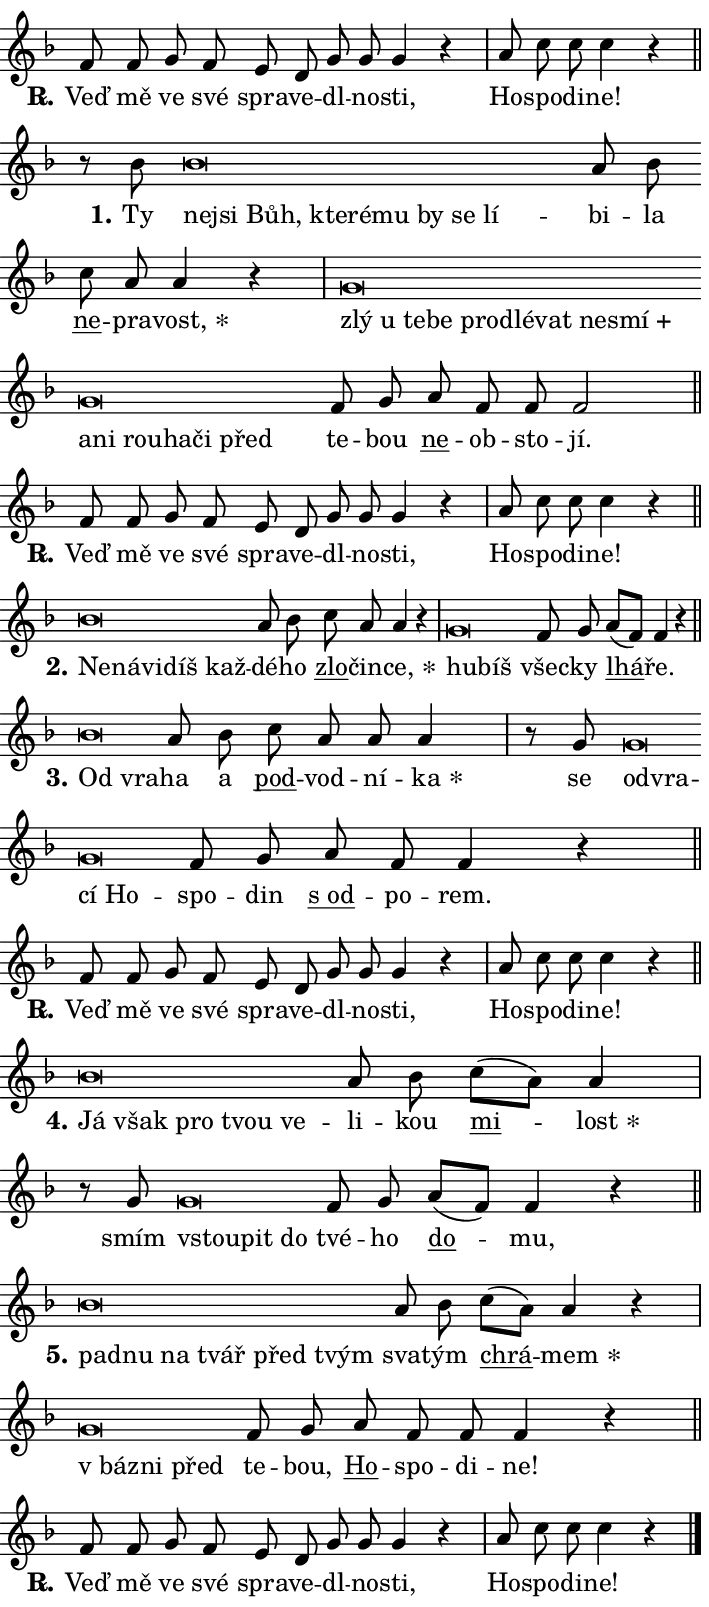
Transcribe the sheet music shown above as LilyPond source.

\version "2.24.0"
\header { tagline = "" }
\paper {
  indent = 0\cm
  top-margin = 0\cm
  right-margin = 0.13\cm % to fit lyric hyphens
  bottom-margin = 0\cm
  left-margin = 0\cm
  paper-width = 12\cm
  page-breaking = #ly:one-page-breaking
  system-system-spacing.basic-distance = #11
  score-system-spacing.basic-distance = #11
  ragged-last = ##f
}


%% Author: Thomas Morley
%% https://lists.gnu.org/archive/html/lilypond-user/2020-05/msg00002.html
#(define (line-position grob)
"Returns position of @var[grob} in current system:
   @code{'start}, if at first time-step
   @code{'end}, if at last time-step
   @code{'middle} otherwise
"
  (let* ((col (ly:item-get-column grob))
         (ln (ly:grob-object col 'left-neighbor))
         (rn (ly:grob-object col 'right-neighbor))
         (col-to-check-left (if (ly:grob? ln) ln col))
         (col-to-check-right (if (ly:grob? rn) rn col))
         (break-dir-left
           (and
             (ly:grob-property col-to-check-left 'non-musical #f)
             (ly:item-break-dir col-to-check-left)))
         (break-dir-right
           (and
             (ly:grob-property col-to-check-right 'non-musical #f)
             (ly:item-break-dir col-to-check-right))))
        (cond ((eqv? 1 break-dir-left) 'start)
              ((eqv? -1 break-dir-right) 'end)
              (else 'middle))))

#(define (tranparent-at-line-position vctor)
  (lambda (grob)
  "Relying on @code{line-position} select the relevant enry from @var{vctor}.
Used to determine transparency,"
    (case (line-position grob)
      ((end) (not (vector-ref vctor 0)))
      ((middle) (not (vector-ref vctor 1)))
      ((start) (not (vector-ref vctor 2))))))

noteHeadBreakVisibility =
#(define-music-function (break-visibility)(vector?)
"Makes @code{NoteHead}s transparent relying on @var{break-visibility}"
#{
  \override NoteHead.transparent =
    #(tranparent-at-line-position break-visibility)
#})

#(define delete-ledgers-for-transparent-note-heads
  (lambda (grob)
    "Reads whether a @code{NoteHead} is transparent.
If so this @code{NoteHead} is removed from @code{'note-heads} from
@var{grob}, which is supposed to be @code{LedgerLineSpanner}.
As a result ledgers are not printed for this @code{NoteHead}"
    (let* ((nhds-array (ly:grob-object grob 'note-heads))
           (nhds-list
             (if (ly:grob-array? nhds-array)
                 (ly:grob-array->list nhds-array)
                 '()))
           ;; Relies on the transparent-property being done before
           ;; Staff.LedgerLineSpanner.after-line-breaking is executed.
           ;; This is fragile ...
           (to-keep
             (remove
               (lambda (nhd)
                 (ly:grob-property nhd 'transparent #f))
               nhds-list)))
      ;; TODO find a better method to iterate over grob-arrays, similiar
      ;; to filter/remove etc for lists
      ;; For now rebuilt from scratch
      (set! (ly:grob-object grob 'note-heads)  '())
      (for-each
        (lambda (nhd)
          (ly:pointer-group-interface::add-grob grob 'note-heads nhd))
        to-keep))))

squashNotes = {
  \override NoteHead.X-extent = #'(-0.2 . 0.2)
  \override NoteHead.Y-extent = #'(-0.75 . 0)
  \override NoteHead.stencil =
    #(lambda (grob)
       (let ((pos (ly:grob-property grob 'staff-position)))
         (begin
           (if (< pos -7) (display "ERROR: Lower brevis then expected\n") (display ""))
           (if (<= pos -6) ly:text-interface::print ly:note-head::print))))
}
unSquashNotes = {
  \revert NoteHead.X-extent
  \revert NoteHead.Y-extent
  \revert NoteHead.stencil
}

hideNotes = \noteHeadBreakVisibility #begin-of-line-visible
unHideNotes = \noteHeadBreakVisibility #all-visible

% work-around for resetting accidentals
% https://lilypond.org/doc/v2.23/Documentation/notation/displaying-rhythms#unmetered-music
cadenzaMeasure = {
  \cadenzaOff
  \partial 1024 s1024
  \cadenzaOn
}

#(define-markup-command (accent layout props text) (markup?)
  "Underline accented syllable"
  (interpret-markup layout props
    #{\markup \override #'(offset . 4.3) \underline { #text }#}))

responsum = \markup \concat {
  "R" \hspace #-1.05 \path #0.1 #'((moveto 0 0.07) (lineto 0.9 0.8)) \hspace #0.05 "."
}

spaceSize = #0.6828661417322834 % exact space size for TeX Gyre Schola

\layout {
  \context {
    \Staff
    \remove "Time_signature_engraver"
    \override LedgerLineSpanner.after-line-breaking = #delete-ledgers-for-transparent-note-heads
  }
  \context {
    \Lyrics {
      \override LyricSpace.minimum-distance = \spaceSize
      \override LyricText.font-name = #"TeX Gyre Schola"
      \override LyricText.font-size = 1
      \override StanzaNumber.font-name = #"TeX Gyre Schola Bold"
      \override StanzaNumber.font-size = 1
    }
  }
  \context {
    \Score 
    \override NoteHead.text =
      #(lambda (grob) 
        (let ((pos (ly:grob-property grob 'staff-position)))
          #{\markup {
            \combine
              \halign #-0.55 \raise #(if (= pos -6) 0 0.5) \override #'(thickness . 2) \draw-line #'(3.2 . 0)
              \musicglyph "noteheads.sM1"
          }#}))
  }
}

% magnetic-lyrics.ily
%
%   written by
%     Jean Abou Samra <jean@abou-samra.fr>
%     Werner Lemberg <wl@gnu.org>
%
%   adapted by
%     Jiri Hon <jiri.hon@gmail.com>
%
% Version 2022-Apr-15

% https://www.mail-archive.com/lilypond-user@gnu.org/msg149350.html

#(define (Left_hyphen_pointer_engraver context)
   "Collect syllable-hyphen-syllable occurrences in lyrics and store
them in properties.  This engraver only looks to the left.  For
example, if the lyrics input is @code{foo -- bar}, it does the
following.

@itemize @bullet
@item
Set the @code{text} property of the @code{LyricHyphen} grob between
@q{foo} and @q{bar} to @code{foo}.

@item
Set the @code{left-hyphen} property of the @code{LyricText} grob with
text @q{foo} to the @code{LyricHyphen} grob between @q{foo} and
@q{bar}.
@end itemize

Use this auxiliary engraver in combination with the
@code{lyric-@/text::@/apply-@/magnetic-@/offset!} hook."
   (let ((hyphen #f)
         (text #f))
     (make-engraver
      (acknowledgers
       ((lyric-syllable-interface engraver grob source-engraver)
        (set! text grob)))
      (end-acknowledgers
       ((lyric-hyphen-interface engraver grob source-engraver)
        ;(when (not (grob::has-interface grob 'lyric-space-interface))
          (set! hyphen grob)));)
      ((stop-translation-timestep engraver)
       (when (and text hyphen)
         (ly:grob-set-object! text 'left-hyphen hyphen))
       (set! text #f)
       (set! hyphen #f)))))

#(define (lyric-text::apply-magnetic-offset! grob)
   "If the space between two syllables is less than the value in
property @code{LyricText@/.details@/.squash-threshold}, move the right
syllable to the left so that it gets concatenated with the left
syllable.

Use this function as a hook for
@code{LyricText@/.after-@/line-@/breaking} if the
@code{Left_@/hyphen_@/pointer_@/engraver} is active."
   (let ((hyphen (ly:grob-object grob 'left-hyphen #f)))
     (when hyphen
       (let ((left-text (ly:spanner-bound hyphen LEFT)))
         (when (grob::has-interface left-text 'lyric-syllable-interface)
           (let* ((common (ly:grob-common-refpoint grob left-text X))
                  (this-x-ext (ly:grob-extent grob common X))
                  (left-x-ext
                   (begin
                     ;; Trigger magnetism for left-text.
                     (ly:grob-property left-text 'after-line-breaking)
                     (ly:grob-extent left-text common X)))
                  ;; `delta` is the gap width between two syllables.
                  (delta (- (interval-start this-x-ext)
                            (interval-end left-x-ext)))
                  (details (ly:grob-property grob 'details))
                  (threshold (assoc-get 'squash-threshold details 0.2)))
             (when (< delta threshold)
               (let* (;; We have to manipulate the input text so that
                      ;; ligatures crossing syllable boundaries are not
                      ;; disabled.  For languages based on the Latin
                      ;; script this is essentially a beautification.
                      ;; However, for non-Western scripts it can be a
                      ;; necessity.
                      (lt (ly:grob-property left-text 'text))
                      (rt (ly:grob-property grob 'text))
                      (is-space (grob::has-interface hyphen 'lyric-space-interface))
                      (space (if is-space " " ""))
                      (extra-delta (if is-space spaceSize 0))
                      ;; Append new syllable.
                      (ltrt-space (if (and (string? lt) (string? rt))
                                (string-append lt space rt)
                                (make-concat-markup (list lt space rt))))
                      ;; Right-align `ltrt` to the right side.
                      (ltrt-space-markup (grob-interpret-markup
                               grob
                               (make-translate-markup
                                (cons (interval-length this-x-ext) 0)
                                (make-right-align-markup ltrt-space)))))
                 (begin
                   ;; Don't print `left-text`.
                   (ly:grob-set-property! left-text 'stencil #f)
                   ;; Set text and stencil (which holds all collected
                   ;; syllables so far) and shift it to the left.
                   (ly:grob-set-property! grob 'text ltrt-space)
                   (ly:grob-set-property! grob 'stencil ltrt-space-markup)
                   (ly:grob-translate-axis! grob (- (- delta extra-delta)) X))))))))))


#(define (lyric-hyphen::displace-bounds-first grob)
   ;; Make very sure this callback isn't triggered too early.
   (let ((left (ly:spanner-bound grob LEFT))
         (right (ly:spanner-bound grob RIGHT)))
     (ly:grob-property left 'after-line-breaking)
     (ly:grob-property right 'after-line-breaking)
     (ly:lyric-hyphen::print grob)))

squashThreshold = #0.4

\layout {
  \context {
    \Lyrics
    \consists #Left_hyphen_pointer_engraver
    \override LyricText.after-line-breaking =
      #lyric-text::apply-magnetic-offset!
    \override LyricHyphen.stencil = #lyric-hyphen::displace-bounds-first
    \override LyricText.details.squash-threshold = \squashThreshold
    \override LyricHyphen.minimum-distance = 0
    \override LyricHyphen.minimum-length = \squashThreshold
  }
}

squashText = \override LyricText.details.squash-threshold = 9999
unSquashText = \override LyricText.details.squash-threshold = \squashThreshold

leftText = \override LyricText.self-alignment-X = #LEFT
unLeftText = \revert LyricText.self-alignment-X

starOffset = #(lambda (grob) 
                (let ((x_offset (ly:self-alignment-interface::aligned-on-x-parent grob)))
                  (if (= x_offset 0) 0 (+ x_offset 1.2))))

star = #(define-music-function (syllable)(string?)
"Append star separator at the end of a syllable"
#{
  \once \override LyricText.X-offset = #starOffset
  \lyricmode { \markup {
    #syllable
    \override #'((font-name . "TeX Gyre Schola Bold")) \hspace #0.2 \lower #0.65 \larger "*"
  } }
#})

starAccent = #(define-music-function (syllable)(string?)
"Append star separator at the end of a syllable and make accent"
#{
  \once \override LyricText.X-offset = #starOffset
  \lyricmode { \markup {
    \accent #syllable
    \override #'((font-name . "TeX Gyre Schola Bold")) \hspace #0.2 \lower #0.65 \larger "*"
  } }
#})

breath = #(define-music-function (syllable)(string?)
"Append breathing indicator at the end of a syllable"
#{
  \lyricmode { \markup { #syllable "+" } }
#})

optionalBreath = #(define-music-function (syllable)(string?)
"Append optional breathing indicator at the end of a syllable"
#{
  \lyricmode { \markup { #syllable "(+)" } }
#})


\score {
    <<
        \new Voice = "melody" { \cadenzaOn \key f \major \relative { f'8 f g f e d \bar "" g g g4 r \cadenzaMeasure \bar "|" a8 c c c4 r \cadenzaMeasure \bar "||" \break } }
        \new Lyrics \lyricsto "melody" { \lyricmode { \set stanza = \responsum
Veď mě ve své spra -- ve -- dl -- no -- sti, Ho -- spo -- di -- ne! } }
    >>
    \layout {}
}

\score {
    <<
        \new Voice = "melody" { \cadenzaOn \key f \major \relative { r8 bes'8 \squashNotes bes\breve*1/16 \hideNotes \breve*1/16 \bar "" \breve*1/16 \bar "" \breve*1/16 \bar "" \breve*1/16 \bar "" \breve*1/16 \bar "" \breve*1/16 \bar "" \breve*1/16 \breve*1/16 \bar "" \unHideNotes \unSquashNotes a8 bes \bar "" c a a4 r \cadenzaMeasure \bar "|" \squashNotes g\breve*1/16 \hideNotes \breve*1/16 \bar "" \breve*1/16 \bar "" \breve*1/16 \bar "" \breve*1/16 \bar "" \breve*1/16 \bar "" \breve*1/16 \bar "" \breve*1/16 \bar "" \breve*1/16 \bar "" \breve*1/16 \bar "" \breve*1/16 \bar "" \breve*1/16 \bar "" \breve*1/16 \bar "" \breve*1/16 \breve*1/16 \bar "" \unHideNotes \unSquashNotes f8 g \bar "" a f f f2 \cadenzaMeasure \bar "||" \break } }
        \new Lyrics \lyricsto "melody" { \lyricmode { \set stanza = "1."
Ty \leftText nej -- \squashText si Bůh, kte -- ré -- mu by se lí -- \unLeftText \unSquashText bi -- la \markup \accent ne -- pra -- \star vost, \leftText zlý \squashText u te -- be pro -- dlé -- vat ne -- \breath "smí" a -- ni rou -- ha -- či před \unLeftText \unSquashText te -- bou \markup \accent ne -- ob -- sto -- jí. } }
    >>
    \layout {}
}

\score {
    <<
        \new Voice = "melody" { \cadenzaOn \key f \major \relative { f'8 f g f e d \bar "" g g g4 r \cadenzaMeasure \bar "|" a8 c c c4 r \cadenzaMeasure \bar "||" \break } }
        \new Lyrics \lyricsto "melody" { \lyricmode { \set stanza = \responsum
Veď mě ve své spra -- ve -- dl -- no -- sti, Ho -- spo -- di -- ne! } }
    >>
    \layout {}
}

\score {
    <<
        \new Voice = "melody" { \cadenzaOn \key f \major \relative { \squashNotes bes'\breve*1/16 \hideNotes \breve*1/16 \bar "" \breve*1/16 \bar "" \breve*1/16 \breve*1/16 \bar "" \unHideNotes \unSquashNotes a8 bes \bar "" c a a4 r \cadenzaMeasure \bar "|" \squashNotes g\breve*1/16 \hideNotes \breve*1/16 \bar "" \unHideNotes \unSquashNotes f8 g \bar "" a[( f)] f4 r \cadenzaMeasure \bar "||" \break } }
        \new Lyrics \lyricsto "melody" { \lyricmode { \set stanza = "2."
\leftText Ne -- \squashText ná -- vi -- díš kaž -- \unLeftText \unSquashText dé -- ho \markup \accent zlo -- čin -- \star ce, \leftText hu -- \squashText bíš \unLeftText \unSquashText všec -- ky \markup \accent lhá -- ře. } }
    >>
    \layout {}
}

\score {
    <<
        \new Voice = "melody" { \cadenzaOn \key f \major \relative { \squashNotes bes'\breve*1/16 \hideNotes \breve*1/16 \bar "" \unHideNotes \unSquashNotes a8 bes \bar "" c a a a4 \cadenzaMeasure \bar "|" r8 g8 \squashNotes g\breve*1/16 \hideNotes \breve*1/16 \bar "" \breve*1/16 \breve*1/16 \bar "" \unHideNotes \unSquashNotes f8 g \bar "" a f f4 r \cadenzaMeasure \bar "||" \break } }
        \new Lyrics \lyricsto "melody" { \lyricmode { \set stanza = "3."
\leftText Od \squashText vra -- \unLeftText \unSquashText ha a \markup \accent pod -- vod -- ní -- \star ka se \leftText od -- \squashText vra -- cí Ho -- \unLeftText \unSquashText spo -- din \markup \accent "s od" -- po -- rem. } }
    >>
    \layout {}
}

\score {
    <<
        \new Voice = "melody" { \cadenzaOn \key f \major \relative { f'8 f g f e d \bar "" g g g4 r \cadenzaMeasure \bar "|" a8 c c c4 r \cadenzaMeasure \bar "||" \break } }
        \new Lyrics \lyricsto "melody" { \lyricmode { \set stanza = \responsum
Veď mě ve své spra -- ve -- dl -- no -- sti, Ho -- spo -- di -- ne! } }
    >>
    \layout {}
}

\score {
    <<
        \new Voice = "melody" { \cadenzaOn \key f \major \relative { \squashNotes bes'\breve*1/16 \hideNotes \breve*1/16 \bar "" \breve*1/16 \bar "" \breve*1/16 \breve*1/16 \bar "" \unHideNotes \unSquashNotes a8 bes \bar "" c[( a)] a4 \cadenzaMeasure \bar "|" r8 g8 \squashNotes g\breve*1/16 \hideNotes \breve*1/16 \breve*1/16 \bar "" \unHideNotes \unSquashNotes f8 g \bar "" a[( f)] f4 r \cadenzaMeasure \bar "||" \break } }
        \new Lyrics \lyricsto "melody" { \lyricmode { \set stanza = "4."
\leftText Já \squashText však pro tvou ve -- \unLeftText \unSquashText li -- kou \markup \accent mi -- \star lost smím \leftText vstou -- \squashText pit do \unLeftText \unSquashText tvé -- ho \markup \accent do -- mu, } }
    >>
    \layout {}
}

\score {
    <<
        \new Voice = "melody" { \cadenzaOn \key f \major \relative { \squashNotes bes'\breve*1/16 \hideNotes \breve*1/16 \bar "" \breve*1/16 \bar "" \breve*1/16 \bar "" \breve*1/16 \breve*1/16 \bar "" \unHideNotes \unSquashNotes a8 bes \bar "" c[( a)] a4 r \cadenzaMeasure \bar "|" \squashNotes g\breve*1/16 \hideNotes \breve*1/16 \breve*1/16 \bar "" \unHideNotes \unSquashNotes f8 g \bar "" a f f f4 r \cadenzaMeasure \bar "||" \break } }
        \new Lyrics \lyricsto "melody" { \lyricmode { \set stanza = "5."
\leftText pad -- \squashText nu na tvář před tvým \unLeftText \unSquashText sva -- tým \markup \accent chrá -- \star mem \leftText "v báz" -- \squashText ni před \unLeftText \unSquashText te -- bou, \markup \accent Ho -- spo -- di -- ne! } }
    >>
    \layout {}
}

\score {
    <<
        \new Voice = "melody" { \cadenzaOn \key f \major \relative { f'8 f g f e d \bar "" g g g4 r \cadenzaMeasure \bar "|" a8 c c c4 r \cadenzaMeasure \bar "||" \break } \bar "|." }
        \new Lyrics \lyricsto "melody" { \lyricmode { \set stanza = \responsum
Veď mě ve své spra -- ve -- dl -- no -- sti, Ho -- spo -- di -- ne! } }
    >>
    \layout {}
}
